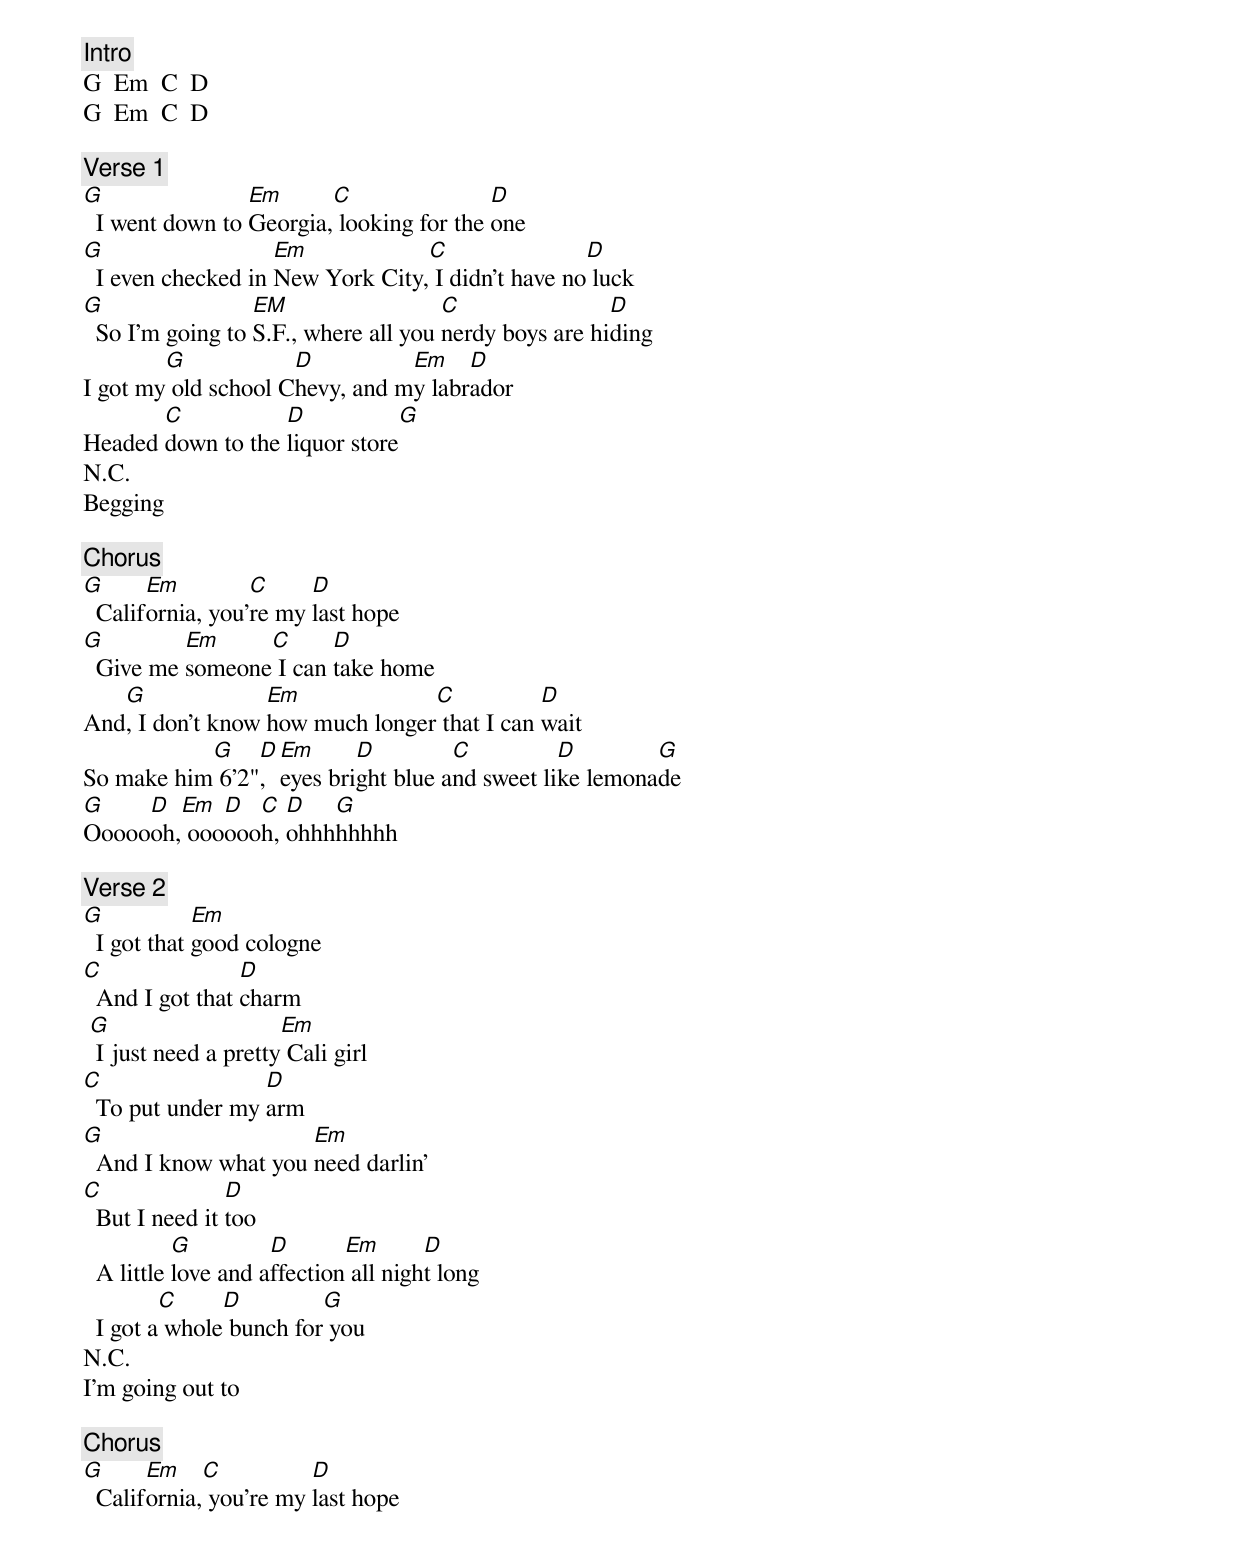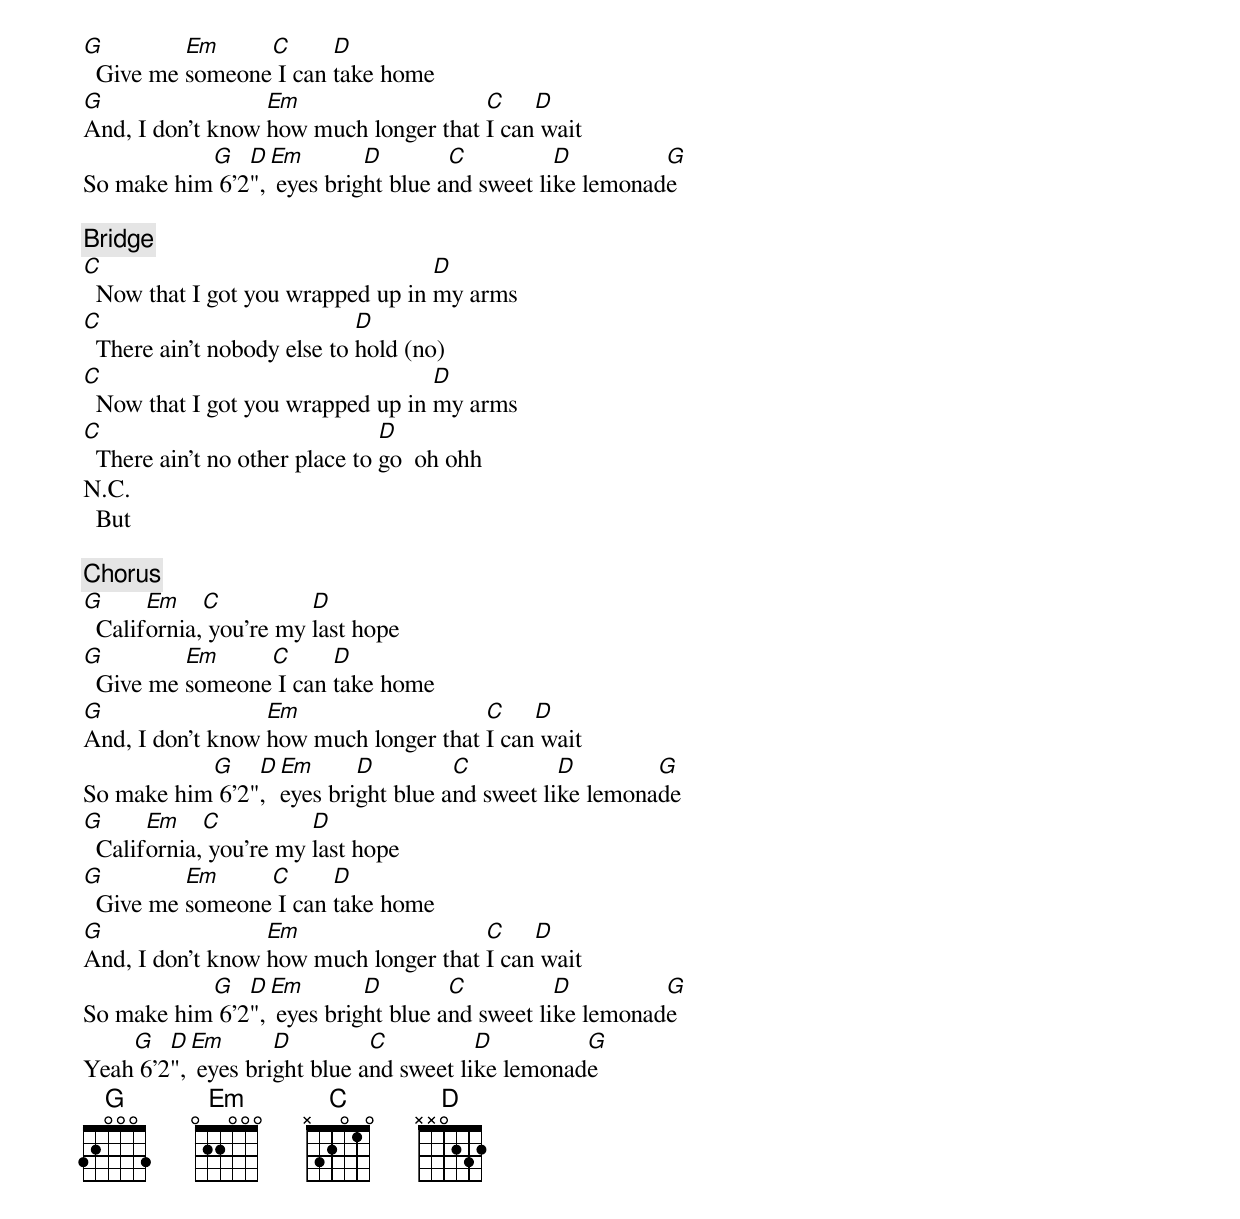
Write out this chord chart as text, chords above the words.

[Intro]
G  Em  C  D
G  Em  C  D

[Verse 1]
G                Em      C                D
  I went down to Georgia, looking for the one
G                   Em            C                D
  I even checked in New York City, I didn't have no luck
G                 EM                  C                D
  So I'm going to S.F., where all you nerdy boys are hiding
        G            D          Em    D
I got my old school Chevy, and my labrador
       C           D           G
Headed down to the liquor store
N.C.
Begging

[Chorus]
G      Em         C     D
  California, you're my last hope
G         Em     C      D
  Give me someone I can take home
   G              Em             C           D
And, I don't know how much longer that I can wait
           G    D Em      D         C          D        G
So make him 6'2", eyes bright blue and sweet like lemonade
G    D  Em  D  C  D   G
Ooooooh, ooooooh, ohhhhhhhh

[Verse 2]
G            Em
  I got that good cologne
C                D
  And I got that charm
 G                    Em
  I just need a pretty Cali girl
C                 D
  To put under my arm
G                     Em
  And I know what you need darlin'
C               D
  But I need it too
           G         D       Em       D
  A little love and affection all night long
         C     D         G
  I got a whole bunch for you
N.C.
I'm going out to

[Chorus]
G      Em    C          D
  California, you're my last hope
G         Em     C      D
  Give me someone I can take home
G                 Em                   C    D
And, I don't know how much longer that I can wait
           G   D Em        D        C          D         G
So make him 6'2", eyes bright blue and sweet like lemonade

[Bridge]
C                                  D
  Now that I got you wrapped up in my arms
C                            D
  There ain't nobody else to hold (no)
C                                  D
  Now that I got you wrapped up in my arms
C                               D
  There ain't no other place to go  oh ohh
N.C.
  But

[Chorus]
G      Em    C          D
  California, you're my last hope
G         Em     C      D
  Give me someone I can take home
G                 Em                   C    D
And, I don't know how much longer that I can wait
           G    D Em      D         C          D        G
So make him 6'2", eyes bright blue and sweet like lemonade
G      Em    C          D
  California, you're my last hope
G         Em     C      D
  Give me someone I can take home
G                 Em                   C    D
And, I don't know how much longer that I can wait
           G   D Em        D        C          D         G
So make him 6'2", eyes bright blue and sweet like lemonade
    G   D Em       D         C          D         G
Yeah 6'2", eyes bright blue and sweet like lemonade
